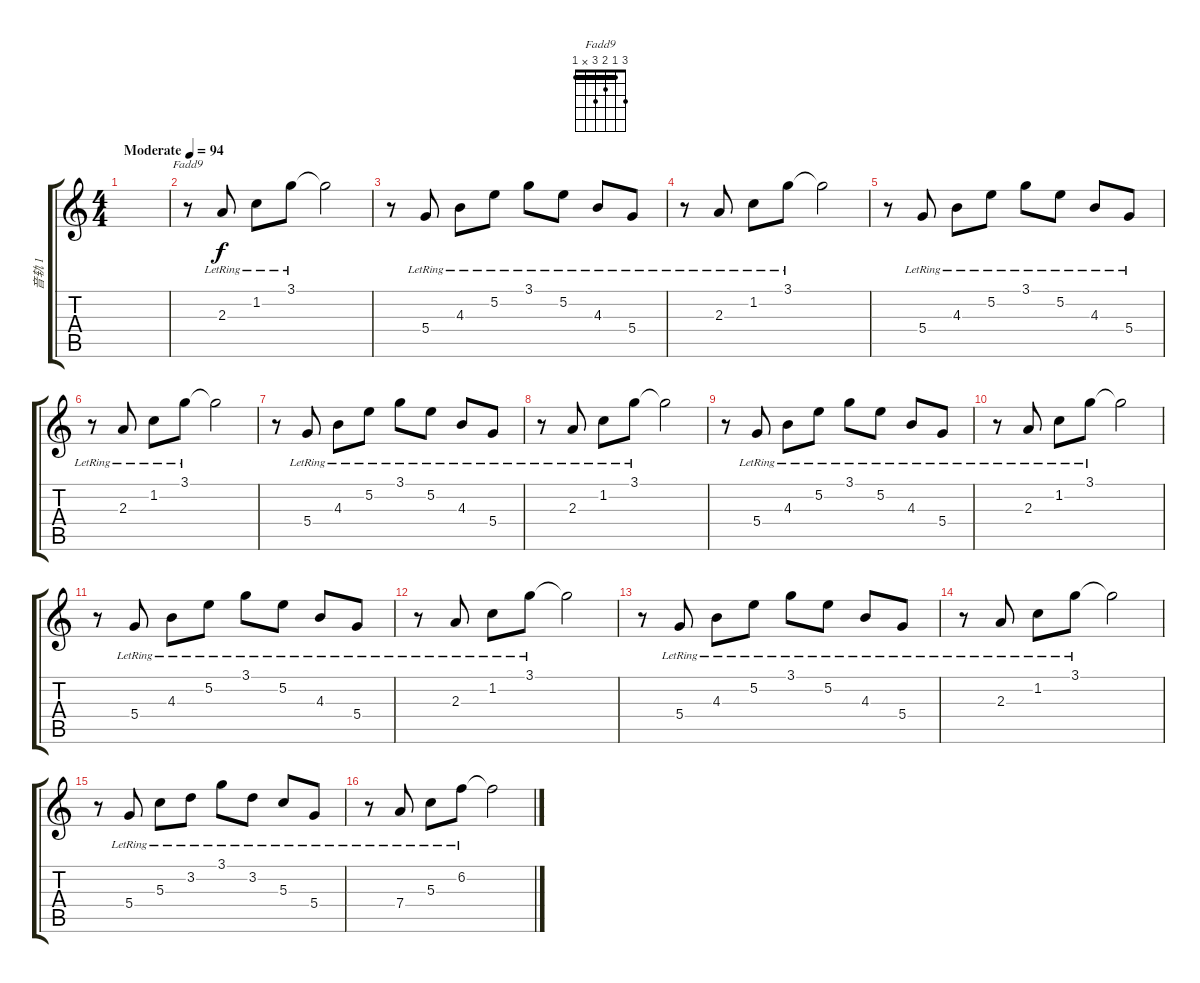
\track ("音轨 1" "音轨 1") {instrument acousticguitarsteel}
\staff {score tabs}
\tuning (E4 B3 G3 D3 A2 E2) {hide}
\chord ("Fadd9" 3 1 2 3 x 1) {barre 1}
\ts (4 4)
\tempo (94 "Moderate")
\clef g2
\ks c
|
r.8{ch "Fadd9"} 2.3{lr}.8 1.2{lr}.8 3.1{lr}.8 3.1{t}.2 |
r.8 5.4{lr}.8 4.3{lr}.8 5.2{lr}.8 3.1{lr}.8 5.2{lr}.8 4.3{lr}.8 5.4{lr}.8 |
r.8 2.3{lr}.8 1.2{lr}.8 3.1{lr}.8 3.1{t}.2 |
r.8 5.4{lr}.8 4.3{lr}.8 5.2{lr}.8 3.1{lr}.8 5.2{lr}.8 4.3{lr}.8 5.4{lr}.8 |
r.8 2.3{lr}.8 1.2{lr}.8 3.1{lr}.8 3.1{t}.2 |
r.8 5.4{lr}.8 4.3{lr}.8 5.2{lr}.8 3.1{lr}.8 5.2{lr}.8 4.3{lr}.8 5.4{lr}.8 |
r.8 2.3{lr}.8 1.2{lr}.8 3.1{lr}.8 3.1{t}.2 |
r.8 5.4{lr}.8 4.3{lr}.8 5.2{lr}.8 3.1{lr}.8 5.2{lr}.8 4.3{lr}.8 5.4{lr}.8 |
r.8 2.3{lr}.8 1.2{lr}.8 3.1{lr}.8 3.1{t}.2 |
r.8 5.4{lr}.8 4.3{lr}.8 5.2{lr}.8 3.1{lr}.8 5.2{lr}.8 4.3{lr}.8 5.4{lr}.8 |
r.8 2.3{lr}.8 1.2{lr}.8 3.1{lr}.8 3.1{t}.2 |
r.8 5.4{lr}.8 4.3{lr}.8 5.2{lr}.8 3.1{lr}.8 5.2{lr}.8 4.3{lr}.8 5.4{lr}.8 |
r.8 2.3{lr}.8 1.2{lr}.8 3.1{lr}.8 3.1{t}.2 |
r.8 5.4{lr}.8 5.3{lr}.8 3.2{lr}.8 3.1{lr}.8 3.2{lr}.8 5.3{lr}.8 5.4{lr}.8 |
r.8 7.4{lr}.8 5.3{lr}.8 6.2{lr}.8 6.2{t}.2
